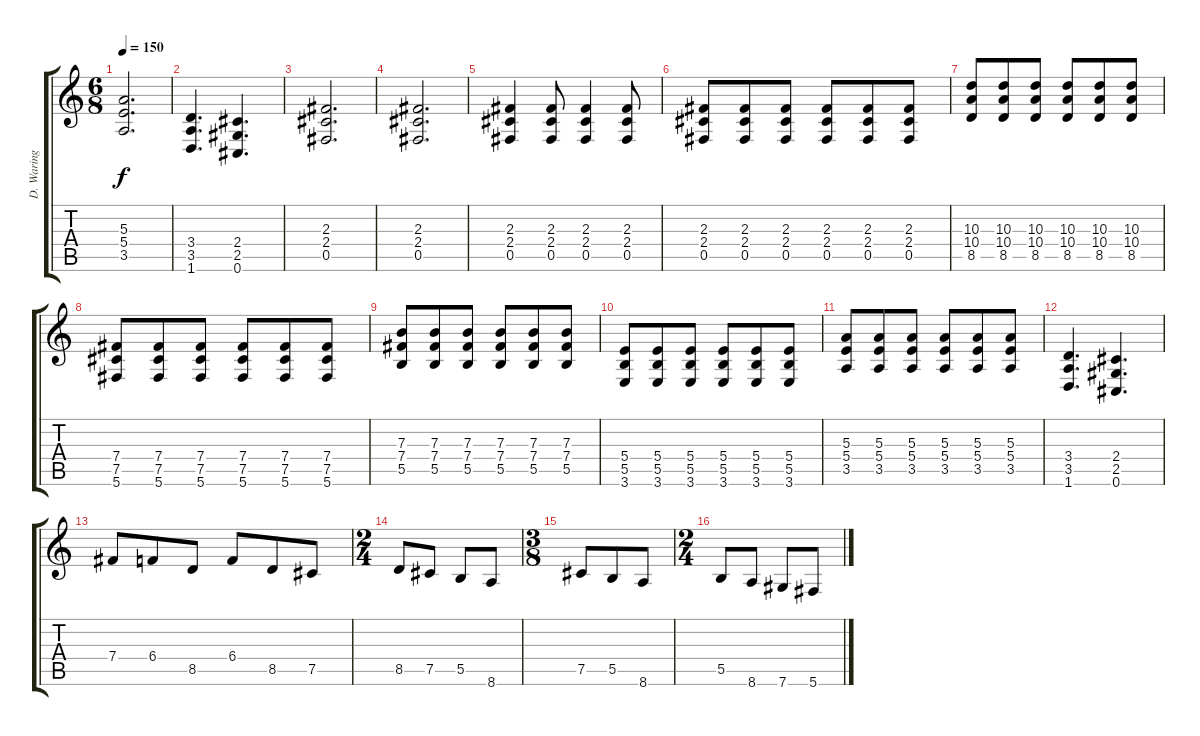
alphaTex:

\track ("D. Waring Gtr." "D. Waring ") {instrument distortionguitar}
\staff {score tabs}
\tuning (Db4 Ab3 E3 B2 Gb2 Db2) {hide}
\ts (6 8)
\tempo 150
\clef g2
\ks c
(5.3 5.4 3.5).2{d dy f} |
(3.4 3.5 1.6).4{d} (2.4 2.5 0.6).4{d} |
(2.3 2.4 0.5).2{d} |
(2.3 2.4 0.5).2{d} |
(2.3 2.4 0.5).4 (2.3 2.4 0.5).8 (2.3 2.4 0.5).4 (2.3 2.4 0.5).8 |
(2.3 2.4 0.5).8 (2.3 2.4 0.5).8 (2.3 2.4 0.5).8 (2.3 2.4 0.5).8 (2.3 2.4 0.5).8 (2.3 2.4 0.5).8 |
(10.3 10.4 8.5).8 (10.3 10.4 8.5).8 (10.3 10.4 8.5).8 (10.3 10.4 8.5).8 (10.3 10.4 8.5).8 (10.3 10.4 8.5).8 |
(7.4 7.5 5.6).8 (7.4 7.5 5.6).8 (7.4 7.5 5.6).8 (7.4 7.5 5.6).8 (7.4 7.5 5.6).8 (7.4 7.5 5.6).8 |
(7.3 7.4 5.5).8 (7.3 7.4 5.5).8 (7.3 7.4 5.5).8 (7.3 7.4 5.5).8 (7.3 7.4 5.5).8 (7.3 7.4 5.5).8 |
(5.4 5.5 3.6).8 (5.4 5.5 3.6).8 (5.4 5.5 3.6).8 (5.4 5.5 3.6).8 (5.4 5.5 3.6).8 (5.4 5.5 3.6).8 |
(5.3 5.4 3.5).8 (5.3 5.4 3.5).8 (5.3 5.4 3.5).8 (5.3 5.4 3.5).8 (5.3 5.4 3.5).8 (5.3 5.4 3.5).8 |
(3.4 3.5 1.6).4{d} (2.4 2.5 0.6).4{d} |
7.4.8 6.4.8 8.5.8 6.4.8 8.5.8 7.5.8 |
\ts (2 4)
8.5.8 7.5.8 5.5.8 8.6.8 |
\ts (3 8)
7.5.8 5.5.8 8.6.8 |
\ts (2 4)
5.5.8 8.6.8 7.6.8 5.6.8
